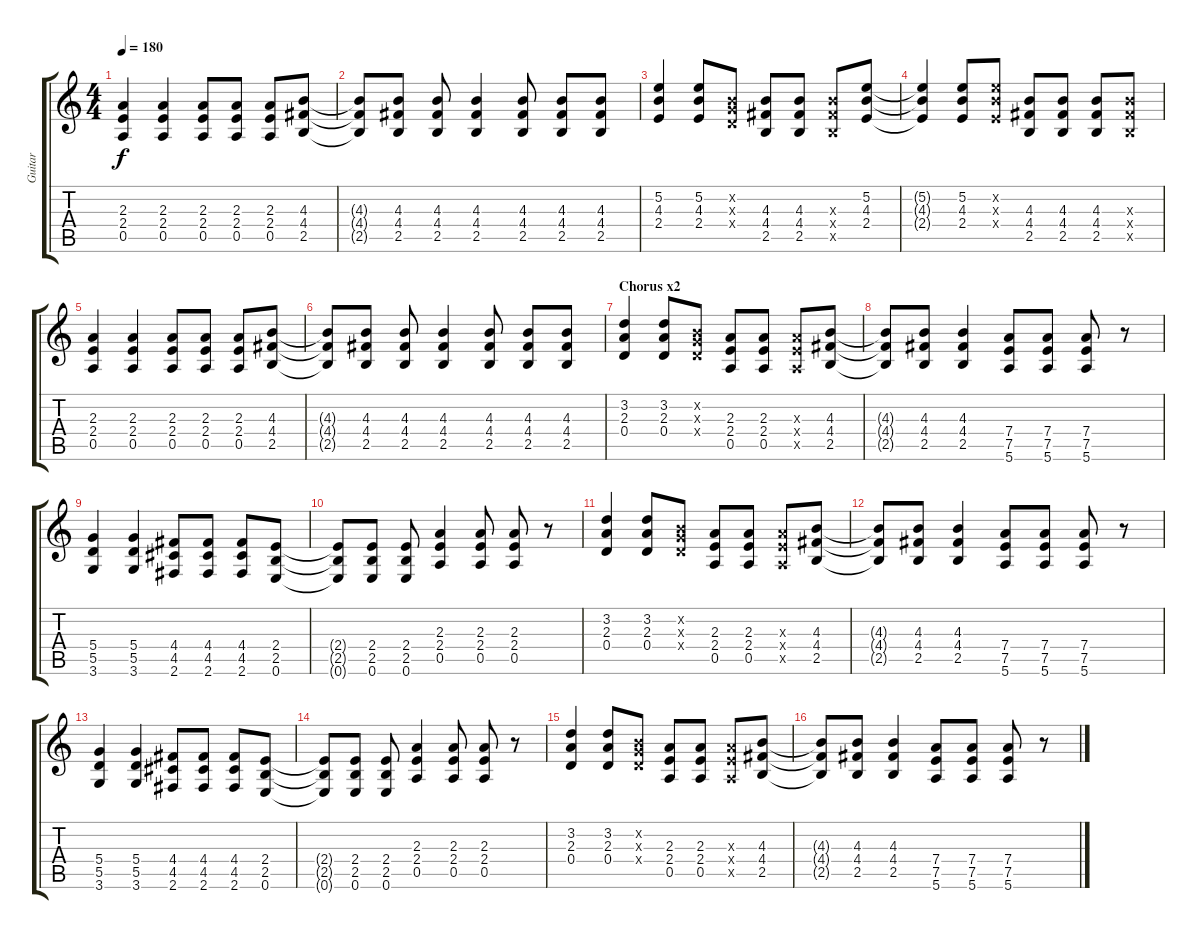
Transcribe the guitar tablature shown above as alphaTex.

\track ("Guitar" "Guitar") {instrument distortionguitar}
\staff {score tabs}
\tuning (E4 B3 G3 D3 A2 E2) {hide}
\ts (4 4)
\tempo 180
\clef g2
\ks c
(2.3 2.4 0.5).4{dy f} (2.3 2.4 0.5).4 (2.3 2.4 0.5).8 (2.3 2.4 0.5).8 (2.3 2.4 0.5).8 (4.3 4.4 2.5).8 |
(4.3{t} 4.4{t} 2.5{t}).8 (4.3 4.4 2.5).8 (4.3 4.4 2.5).8 (4.3 4.4 2.5).4 (4.3 4.4 2.5).8 (4.3 4.4 2.5).8 (4.3 4.4 2.5).8 |
(5.2 4.3 2.4).4 (5.2 4.3 2.4).8 (0.2{x} 0.3{x} 0.4{x}).8 (4.3 4.4 2.5).8 (4.3 4.4 2.5).8 (4.3{x} 4.4{x} 2.5{x}).8 (5.2 4.3 2.4).8 |
(5.2{t} 4.3{t} 2.4{t}).4 (5.2 4.3 2.4).8 (5.2{x} 4.3{x} 2.4{x}).8 (4.3 4.4 2.5).8 (4.3 4.4 2.5).8 (4.3 4.4 2.5).8 (4.3{x} 4.4{x} 2.5{x}).8 |
(2.3 2.4 0.5).4 (2.3 2.4 0.5).4 (2.3 2.4 0.5).8 (2.3 2.4 0.5).8 (2.3 2.4 0.5).8 (4.3 4.4 2.5).8 |
(4.3{t} 4.4{t} 2.5{t}).8 (4.3 4.4 2.5).8 (4.3 4.4 2.5).8 (4.3 4.4 2.5).4 (4.3 4.4 2.5).8 (4.3 4.4 2.5).8 (4.3 4.4 2.5).8 |
\section ("" "Chorus x2")
(3.2 2.3 0.4).4 (3.2 2.3 0.4).8 (0.2{x} 0.3{x} 0.4{x}).8 (2.3 2.4 0.5).8 (2.3 2.4 0.5).8 (2.3{x} 2.4{x} 0.5{x}).8 (4.3 4.4 2.5).8 |
(4.3{t} 4.4{t} 2.5{t}).8 (4.3 4.4 2.5).8 (4.3 4.4 2.5).4 (7.4 7.5 5.6).8 (7.4 7.5 5.6).8 (7.4 7.5 5.6).8 r.8 |
(5.4 5.5 3.6).4 (5.4 5.5 3.6).4 (4.4 4.5 2.6).8 (4.4 4.5 2.6).8 (4.4 4.5 2.6).8 (2.4 2.5 0.6).8 |
(2.4{t} 2.5{t} 0.6{t}).8 (2.4 2.5 0.6).8 (2.4 2.5 0.6).8 (2.3 2.4 0.5).4 (2.3 2.4 0.5).8 (2.3 2.4 0.5).8 r.8 |
(3.2 2.3 0.4).4 (3.2 2.3 0.4).8 (0.2{x} 0.3{x} 0.4{x}).8 (2.3 2.4 0.5).8 (2.3 2.4 0.5).8 (2.3{x} 2.4{x} 0.5{x}).8 (4.3 4.4 2.5).8 |
(4.3{t} 4.4{t} 2.5{t}).8 (4.3 4.4 2.5).8 (4.3 4.4 2.5).4 (7.4 7.5 5.6).8 (7.4 7.5 5.6).8 (7.4 7.5 5.6).8 r.8 |
(5.4 5.5 3.6).4 (5.4 5.5 3.6).4 (4.4 4.5 2.6).8 (4.4 4.5 2.6).8 (4.4 4.5 2.6).8 (2.4 2.5 0.6).8 |
(2.4{t} 2.5{t} 0.6{t}).8 (2.4 2.5 0.6).8 (2.4 2.5 0.6).8 (2.3 2.4 0.5).4 (2.3 2.4 0.5).8 (2.3 2.4 0.5).8 r.8 |
(3.2 2.3 0.4).4 (3.2 2.3 0.4).8 (0.2{x} 0.3{x} 0.4{x}).8 (2.3 2.4 0.5).8 (2.3 2.4 0.5).8 (2.3{x} 2.4{x} 0.5{x}).8 (4.3 4.4 2.5).8 |
(4.3{t} 4.4{t} 2.5{t}).8 (4.3 4.4 2.5).8 (4.3 4.4 2.5).4 (7.4 7.5 5.6).8 (7.4 7.5 5.6).8 (7.4 7.5 5.6).8 r.8
